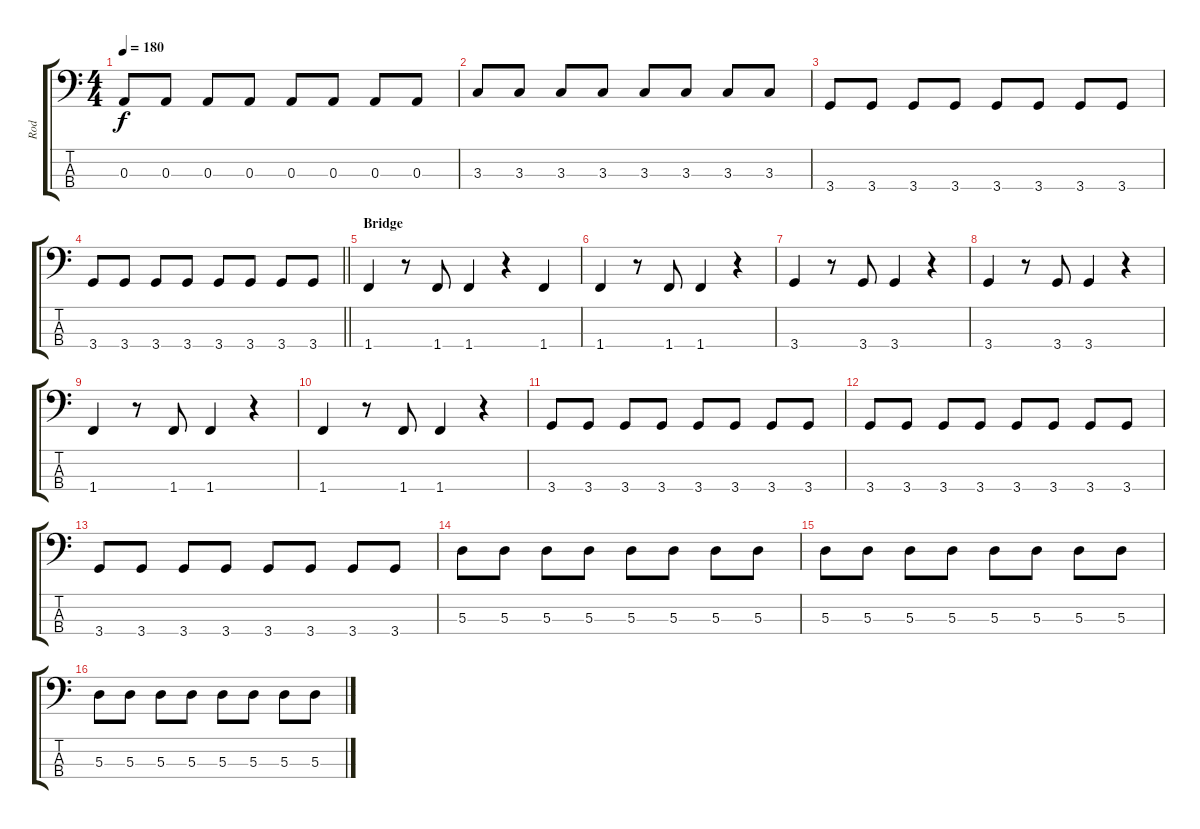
\track ("Rod" "Rod") {instrument electricbasspick}
\staff {score tabs}
\tuning (G2 D2 A1 E1) {hide}
\ts (4 4)
\tempo 180
\clef f4
\ks c
0.3.8{dy f} 0.3.8 0.3.8 0.3.8 0.3.8 0.3.8 0.3.8 0.3.8 |
3.3.8 3.3.8 3.3.8 3.3.8 3.3.8 3.3.8 3.3.8 3.3.8 |
3.4.8 3.4.8 3.4.8 3.4.8 3.4.8 3.4.8 3.4.8 3.4.8 |
\barLineRight lightlight
3.4.8 3.4.8 3.4.8 3.4.8 3.4.8 3.4.8 3.4.8 3.4.8 |
\section ("" "Bridge")
1.4.4 r.8 1.4.8 1.4.4 r.4 1.4.4 |
1.4.4 r.8 1.4.8 1.4.4 r.4 |
3.4.4 r.8 3.4.8 3.4.4 r.4 |
3.4.4 r.8 3.4.8 3.4.4 r.4 |
1.4.4 r.8 1.4.8 1.4.4 r.4 |
1.4.4 r.8 1.4.8 1.4.4 r.4 |
3.4.8 3.4.8 3.4.8 3.4.8 3.4.8 3.4.8 3.4.8 3.4.8 |
3.4.8 3.4.8 3.4.8 3.4.8 3.4.8 3.4.8 3.4.8 3.4.8 |
3.4.8 3.4.8 3.4.8 3.4.8 3.4.8 3.4.8 3.4.8 3.4.8 |
5.3.8 5.3.8 5.3.8 5.3.8 5.3.8 5.3.8 5.3.8 5.3.8 |
5.3.8 5.3.8 5.3.8 5.3.8 5.3.8 5.3.8 5.3.8 5.3.8 |
5.3.8 5.3.8 5.3.8 5.3.8 5.3.8 5.3.8 5.3.8 5.3.8
